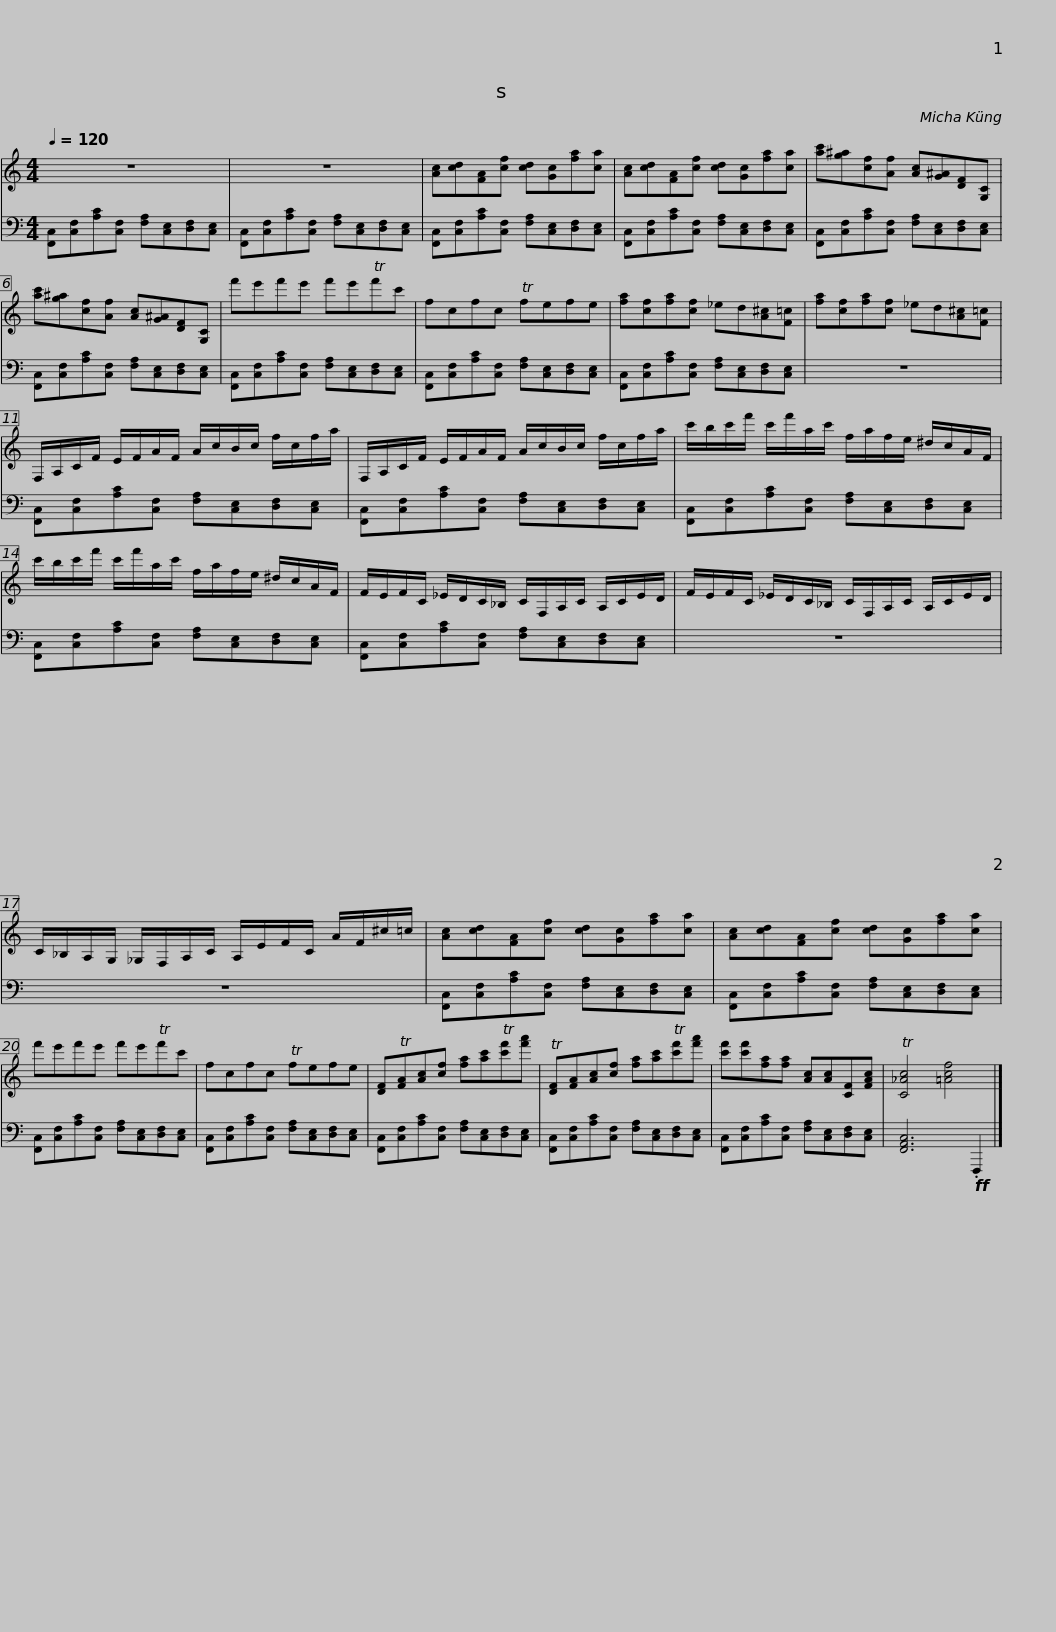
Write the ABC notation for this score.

X:1
%%score { 1 | 2 }
L:1/8
Q:1/4=120
M:4/4
I:linebreak $
K:C
V:1 treble
V:2 bass
V:1
 z8 | z8 | [Ac][cd][FA][cf] [cd][Gc][fa][ca] | [Ac][cd][FA][cf] [cd][Gc][fa][ca] |$ [ac'][g^a][cf][Af] [Ac][G^A][DF][G,C] | %5
 [ac'][g^a][cf][Af] [Ac][G^A][DF][G,C] | f'e'f'e' f'e'Tf'c' | fcfc Tfefe |$ [fa][cf][fa][cf] _ed[A^c][F=c] | [fa][cf][fa][cf] _ed[A^c][F=c] | %10
 F,/A,/C/F/ E/F/A/F/ A/c/B/c/ f/c/f/a/ |$ F,/A,/C/F/ E/F/A/F/ A/c/B/c/ f/c/f/a/ | c'/b/c'/f'/ c'/f'/a/c'/ f/a/f/e/ ^d/c/A/F/ |$ c'/b/c'/f'/ c'/f'/a/c'/ f/a/f/e/ ^d/c/A/F/ | F/E/F/C/ _E/D/C/_B,/ C/F,/A,/C/ A,/C/E/D/ |$ %15
 F/E/F/C/ _E/D/C/_B,/ C/F,/A,/C/ A,/C/E/D/ | C/_B,/A,/G,/ _G,/F,/A,/C/ A,/E/F/C/ A/F/^c/=c/ |$ [Ac][cd][FA][cf] [cd][Gc][fa][ca] | [Ac][cd][FA][cf] [cd][Gc][fa][ca] | f'e'f'e' f'e'Tf'c' | %20
 fcfc Tfefe |$ [DF]T[FA][Ac][cf] [fa][ac']T[c'f'][f'a'] | T[DF][FA][Ac][cf] [fa][ac']T[c'f'][f'a'] | [c'f'][c'f'][fa][fa] [Ac][Ac][CF][FAc] | T[C_Ac]4 [=Acf]4 |] %25
V:2
 [F,,C,][C,F,][A,C][C,F,] [F,A,][C,E,][D,F,][C,E,] | [F,,C,][C,F,][A,C][C,F,] [F,A,][C,E,][D,F,][C,E,] | [F,,C,][C,F,][A,C][C,F,] [F,A,][C,E,][D,F,][C,E,] | [F,,C,][C,F,][A,C][C,F,] [F,A,][C,E,][D,F,][C,E,] |$ [F,,C,][C,F,][A,C][C,F,] [F,A,][C,E,][D,F,][C,E,] | %5
 [F,,C,][C,F,][A,C][C,F,] [F,A,][C,E,][D,F,][C,E,] | [F,,C,][C,F,][A,C][C,F,] [F,A,][C,E,][D,F,][C,E,] | [F,,C,][C,F,][A,C][C,F,] [F,A,][C,E,][D,F,][C,E,] |$ [F,,C,][C,F,][A,C][C,F,] [F,A,][C,E,][D,F,][C,E,] | z8 | %10
 [F,,C,][C,F,][A,C][C,F,] [F,A,][C,E,][D,F,][C,E,] |$ [F,,C,][C,F,][A,C][C,F,] [F,A,][C,E,][D,F,][C,E,] | [F,,C,][C,F,][A,C][C,F,] [F,A,][C,E,][D,F,][C,E,] |$ [F,,C,][C,F,][A,C][C,F,] [F,A,][C,E,][D,F,][C,E,] | [F,,C,][C,F,][A,C][C,F,] [F,A,][C,E,][D,F,][C,E,] |$ %15
 z8 | z8 |$ [F,,C,][C,F,][A,C][C,F,] [F,A,][C,E,][D,F,][C,E,] | [F,,C,][C,F,][A,C][C,F,] [F,A,][C,E,][D,F,][C,E,] | [F,,C,][C,F,][A,C][C,F,] [F,A,][C,E,][D,F,][C,E,] | %20
 [F,,C,][C,F,][A,C][C,F,] [F,A,][C,E,][D,F,][C,E,] |$ [F,,C,][C,F,][A,C][C,F,] [F,A,][C,E,][D,F,][C,E,] | [F,,C,][C,F,][A,C][C,F,] [F,A,][C,E,][D,F,][C,E,] | [F,,C,][C,F,][A,C][C,F,] [F,A,][C,E,][D,F,][C,E,] | [F,,A,,C,]6!ff! .F,,,2 |] %25
